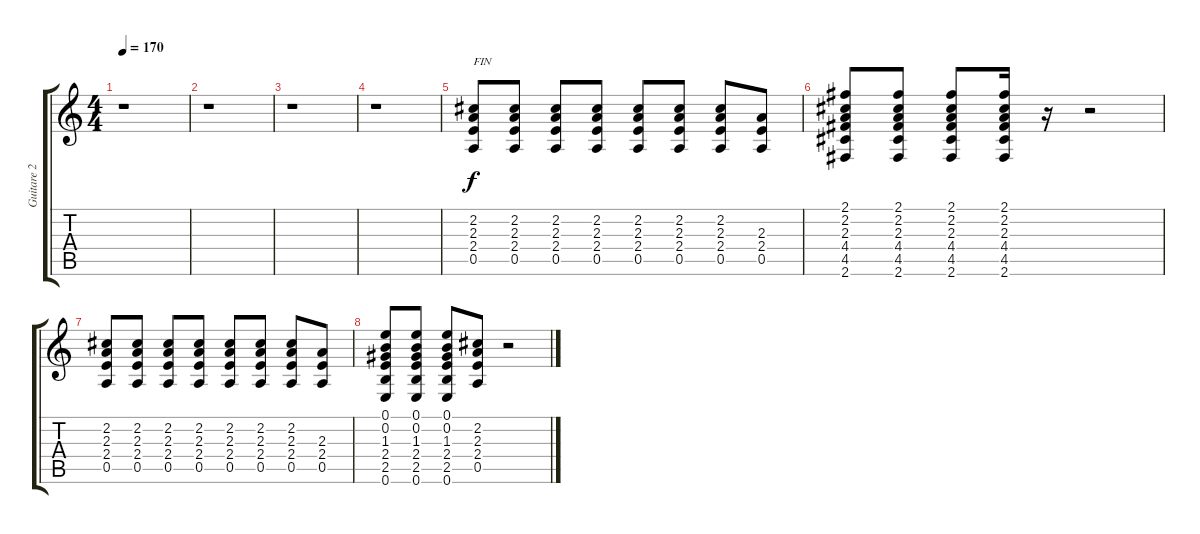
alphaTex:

\track ("Guitare 2" "Guitare 2") {instrument electricguitarclean}
\staff {score tabs}
\tuning (E4 B3 G3 D3 A2 E2) {hide}
\ts (4 4)
\tempo 170
\clef g2
\ks c
r.1{dy f} |
r.1 |
r.1 |
r.1 |
(2.2 2.3 2.4 0.5).8{txt "FIN"} (2.2 2.3 2.4 0.5).8 (2.2 2.3 2.4 0.5).8 (2.2 2.3 2.4 0.5).8 (2.2 2.3 2.4 0.5).8 (2.2 2.3 2.4 0.5).8 (2.2 2.3 2.4 0.5).8 (2.3 2.4 0.5).8 |
(2.1 2.2 2.3 4.4 4.5 2.6).8 (2.1 2.2 2.3 4.4 4.5 2.6).8 (2.1 2.2 2.3 4.4 4.5 2.6).8 (2.1 2.2 2.3 4.4 4.5 2.6).16 r.16 r.2 |
(2.2 2.3 2.4 0.5).8 (2.2 2.3 2.4 0.5).8 (2.2 2.3 2.4 0.5).8 (2.2 2.3 2.4 0.5).8 (2.2 2.3 2.4 0.5).8 (2.2 2.3 2.4 0.5).8 (2.2 2.3 2.4 0.5).8 (2.3 2.4 0.5).8 |
(0.1 0.2 1.3 2.4 2.5 0.6).8 (0.1 0.2 1.3 2.4 2.5 0.6).8 (0.1 0.2 1.3 2.4 2.5 0.6).8 (2.2 2.3 2.4 0.5).8 r.2
